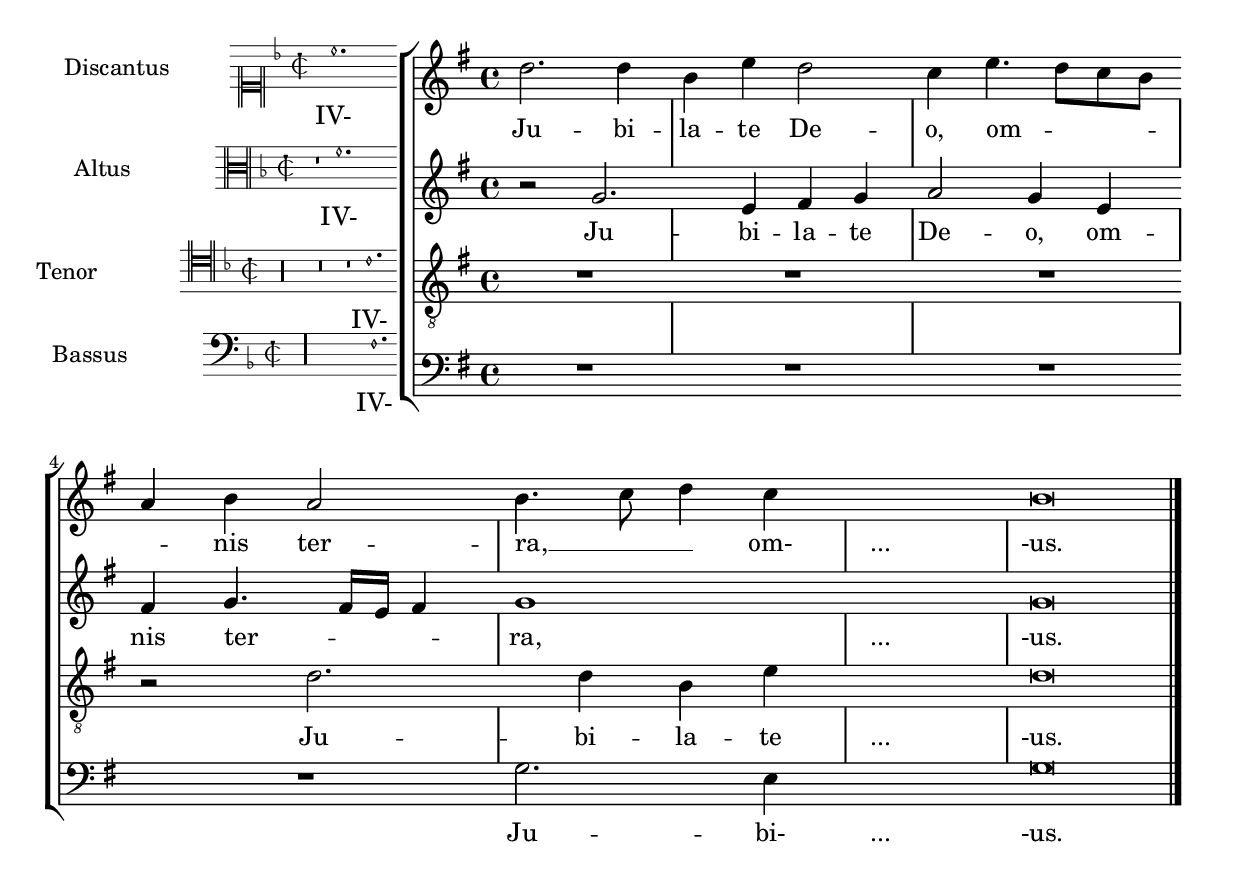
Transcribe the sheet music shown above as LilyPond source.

% Do not edit this file; it is automatically
% generated from Documentation/snippets/new
% This file is in the public domain.
%% Note: this file works from version 2.13.4
\version "2.13.4"

\header {
%% Translation of GIT committish: b2d4318d6c53df8469dfa4da09b27c15a374d0ca
  texidoces = "
Los «incipit» se pueden escribir utilizando el grob del nombre del
instruemento, pero manteniendo independientes las definiciones del
nombre del instrumento y del incipit."

 doctitlees = "Incipit"

  lsrtags = "staff-notation, ancient-notation"
  texidoc = "
Incipits can be added using the instrument name grob, but keeping
separate the instrument name definition and the incipit definition.
"
  doctitle = "Incipit"
} % begin verbatim


incipit =
#(define-music-function (parser location incipit-music) (ly:music?)
  #{
    \once \override Staff.InstrumentName #'self-alignment-X = #RIGHT
    \once \override Staff.InstrumentName #'self-alignment-Y = #UP
    \once \override Staff.InstrumentName #'Y-offset =
      #(lambda (grob)
         (+ 4 (system-start-text::calc-y-offset grob)))
    \once \override Staff.InstrumentName #'padding = #0.3
    \once \override Staff.InstrumentName #'stencil =
      #(lambda (grob)
         (let* ((instrument-name (ly:grob-property grob 'long-text))
                (layout (ly:output-def-clone (ly:grob-layout grob)))
                (music (make-sequential-music
                        (list (context-spec-music
                               (make-property-set
                                'instrumentName instrument-name)
                               'MensuralStaff)
                              $incipit-music)))
                (score (ly:make-score music))
                (mm (ly:output-def-lookup layout 'mm))
                (indent (ly:output-def-lookup layout 'indent))
                (width (ly:output-def-lookup layout 'incipit-width))
                (incipit-width (if (number? width)
                                   (* width mm)
                                   (* indent 0.5))))

           (ly:output-def-set-variable! layout 'indent (- indent
                                                          incipit-width))
           (ly:output-def-set-variable! layout 'line-width indent)
           (ly:output-def-set-variable! layout 'ragged-right #f)
           (ly:output-def-set-variable! layout 'ragged-last #f)
           (ly:output-def-set-variable! layout 'system-count 1)
           (ly:score-add-output-def! score layout)
           (ly:grob-set-property! grob 'long-text
                                  (markup #:score score))
           (system-start-text::print grob)))
  #})

%%%%%%%%%%%%%%%%%%%%%%%%%

global = {
  \set Score.skipBars = ##t
  \key g \major
  \time 4/4

  % the actual music
  \skip 1*8

  % let finis bar go through all staves
  \override Staff.BarLine #'transparent = ##f

  % finis bar
  \bar "|."
}

discantusIncipit = <<
  \new MensuralVoice = "discantusIncipit" <<
    \repeat unfold 9 { s1 \noBreak }
    {
      \clef "neomensural-c1"
      \key f \major
      \time 2/2
      c''1.
    }
  >>
  \new Lyrics \lyricsto discantusIncipit { IV- }
>>

discantusNotes = {
  \transpose c' c'' {
    \clef "treble"
    d'2. d'4 |
    b e' d'2 |
    c'4 e'4.( d'8 c' b |
    a4) b a2 |
    b4.( c'8 d'4) c'4 |
    \once \override NoteHead #'transparent = ##t
    c'1 |
    b\breve |
  }
}

discantusLyrics = \lyricmode {
  Ju -- bi -- |
  la -- te De -- |
  o, om --
  nis ter -- |
  ra, __ om- |
  "..." |
  -us. |
}

altusIncipit = <<
  \new MensuralVoice = "altusIncipit" <<
    \repeat unfold 9 { s1 \noBreak }
    {
      \clef "neomensural-c3"
      \key f \major
      \time 2/2
      r1 f'1.
    }
  >>
  \new Lyrics \lyricsto altusIncipit { IV- }
>>

altusNotes = {
  \transpose c' c'' {
    \clef "treble"
    % two measures
    r2 g2. e4 fis g |
    a2 g4 e |
    fis g4.( fis16 e fis4) |
    g1 |
    \once \override NoteHead #'transparent = ##t
    g1 |
    g\breve |
  }
}

altusLyrics = \lyricmode {
  % two measures
  Ju -- bi -- la -- te |
  De -- o, om -- |
  nis ter -- ra, |
  "..." |
  -us. |
}

tenorIncipit = <<
  \new MensuralVoice = "tenorIncipit" <<
    \repeat unfold 9 { s1 \noBreak }
    {
      \clef "neomensural-c4"
      \key f \major
      \time 2/2
      r\longa
      r\breve
      r1 c'1.
    }
  >>
  \new Lyrics \lyricsto tenorIncipit { IV- }
>>

tenorNotes = {
  \transpose c' c' {
    \once \override Staff.VerticalAxisGroup #'minimum-Y-extent = #'(-6 . 3)
    \clef "treble_8"
    R1 |
    R1 |
    R1 |
    % two measures
    r2 d'2. d'4 b e' |
    \once \override NoteHead #'transparent = ##t
    e'1 |
    d'\breve |
  }
}

tenorLyrics = \lyricmode {
  % two measures
  Ju -- bi -- la -- te |
  "..." |
  -us.
}

bassusIncipit = <<
  \new MensuralVoice = "bassusIncipit" <<
    \repeat unfold 9 { s1 \noBreak }
    {
      \clef "bass"
      \key f \major
      \time 2/2
      %% incipit
      r\maxima
      f1.
    }
  >>
  \new Lyrics \lyricsto bassusIncipit { IV- }
>>

bassusNotes = {
  \transpose c' c' {
    \clef "bass"
    R1 |
    R1 |
    R1 |
    R1 |
    g2. e4 |
    \once \override NoteHead #'transparent = ##t
    e1 |
    g\breve |
  }
}

bassusLyrics = \lyricmode {
  Ju -- bi- |
  "..." |
  -us.
}

\score {
  <<
    \new StaffGroup = choirStaff <<
      \new Voice = "discantusNotes" <<
        \global
        \set Staff.instrumentName = #"Discantus"
        \incipit \discantusIncipit
        \discantusNotes
      >>
      \new Lyrics = "discantusLyrics" \lyricsto discantusNotes { \discantusLyrics }
      \new Voice = "altusNotes" <<
        \global
        \set Staff.instrumentName = #"Altus"
        \incipit \altusIncipit
        \altusNotes
      >>
      \new Lyrics = "altusLyrics" \lyricsto altusNotes { \altusLyrics }
      \new Voice = "tenorNotes" <<
        \global
        \set Staff.instrumentName = #"Tenor"
        \incipit \tenorIncipit
        \tenorNotes
      >>
      \new Lyrics = "tenorLyrics" \lyricsto tenorNotes { \tenorLyrics }
      \new Voice = "bassusNotes" <<
        \global
        \set Staff.instrumentName = #"Bassus"
        \incipit \bassusIncipit
        \bassusNotes
      >>
      \new Lyrics = "bassusLyrics" \lyricsto bassusNotes { \bassusLyrics }
    >>
  >>
  \layout {
    \context {
      \Score
      %% no bar lines in staves or lyrics
      \override BarLine #'transparent = ##t
    }
    %% the next two instructions keep the lyrics between the bar lines
    \context {
      \Lyrics
      \consists "Bar_engraver"
      \consists "Separating_line_group_engraver"
    }
    \context {
      \Voice
      %% no slurs
      \override Slur #'transparent = ##t
      %% Comment in the below "\remove" command to allow line
      %% breaking also at those bar lines where a note overlaps
      %% into the next measure.  The command is commented out in this
      %% short example score, but especially for large scores, you
      %% will typically yield better line breaking and thus improve
      %% overall spacing if you comment in the following command.
      %%\remove "Forbid_line_break_engraver"
    }
    indent = 6\cm
    incipit-width = 4\cm
  }
}
